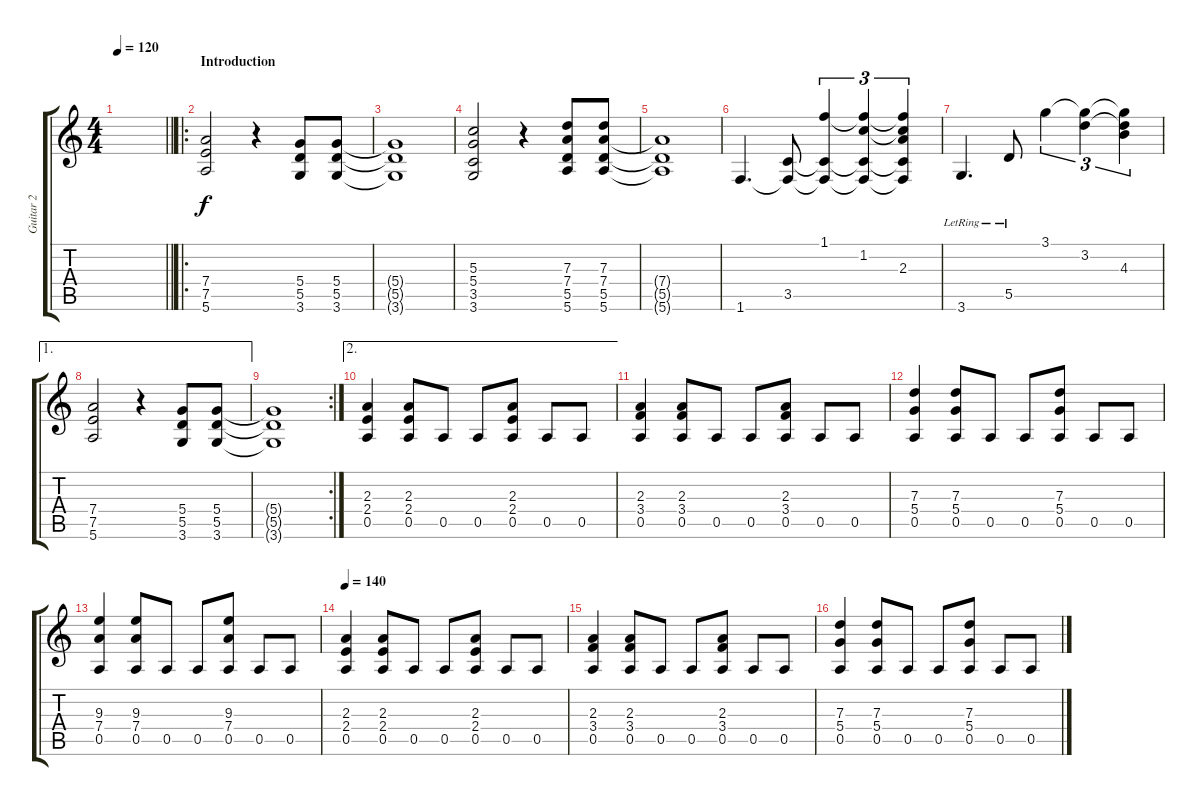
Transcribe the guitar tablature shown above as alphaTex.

\track ("Guitar 2" "Guitar 2") {instrument overdrivenguitar}
\staff {score tabs}
\tuning (E4 B3 G3 D3 A2 E2) {hide}
\ts (4 4)
\tempo 120
\tempo 140
\tempo 120
\clef g2
\barLineRight lightlight
\ks c
|
\ro
\section ("" "Introduction")
(7.4 7.5 5.6).2 r.4 (5.4 5.5 3.6).8 (5.4 5.5 3.6).8 |
(5.4{t} 5.5{t} 3.6{t}).1 |
(5.3 5.4 3.5 3.6).2 r.4 (7.3 7.4 5.5 5.6).8 (7.3 7.4 5.5 5.6).8 |
(7.4{t} 5.5{t} 5.6{t}).1 |
1.6.4{d} (3.5 1.6{t}).8 (1.1 3.5{t} 1.6{t}).4{tu (3 2)} (1.1{t} 1.2 3.5{t} 1.6{t}).4{tu (3 2)} (1.1{t} 1.2{t} 2.3 3.5{t} 1.6{t}).4{tu (3 2)} |
3.6{lr}.4{d} 5.5{lr}.8 3.1.4{tu (3 2)} (3.1{t} 3.2).4{tu (3 2)} (3.1{t} 3.2{t} 4.3).4{tu (3 2)} |
\ae 1
(7.4 7.5 5.6).2 r.4 (5.4 5.5 3.6).8 (5.4 5.5 3.6).8 |
\rc 2
(5.4{t} 5.5{t} 3.6{t}).1 |
\ae 2
(2.3 2.4 0.5).4 (2.3 2.4 0.5).8 0.5.8 0.5.8 (2.3 2.4 0.5).8 0.5.8 0.5.8 |
(2.3 3.4 0.5).4 (2.3 3.4 0.5).8 0.5.8 0.5.8 (2.3 3.4 0.5).8 0.5.8 0.5.8 |
(7.3 5.4 0.5).4 (7.3 5.4 0.5).8 0.5.8 0.5.8 (7.3 5.4 0.5).8 0.5.8 0.5.8 |
(9.3 7.4 0.5).4 (9.3 7.4 0.5).8 0.5.8 0.5.8 (9.3 7.4 0.5).8 0.5.8 0.5.8 |
\tempo 140
(2.3 2.4 0.5).4 (2.3 2.4 0.5).8 0.5.8 0.5.8 (2.3 2.4 0.5).8 0.5.8 0.5.8 |
(2.3 3.4 0.5).4 (2.3 3.4 0.5).8 0.5.8 0.5.8 (2.3 3.4 0.5).8 0.5.8 0.5.8 |
(7.3 5.4 0.5).4 (7.3 5.4 0.5).8 0.5.8 0.5.8 (7.3 5.4 0.5).8 0.5.8 0.5.8
